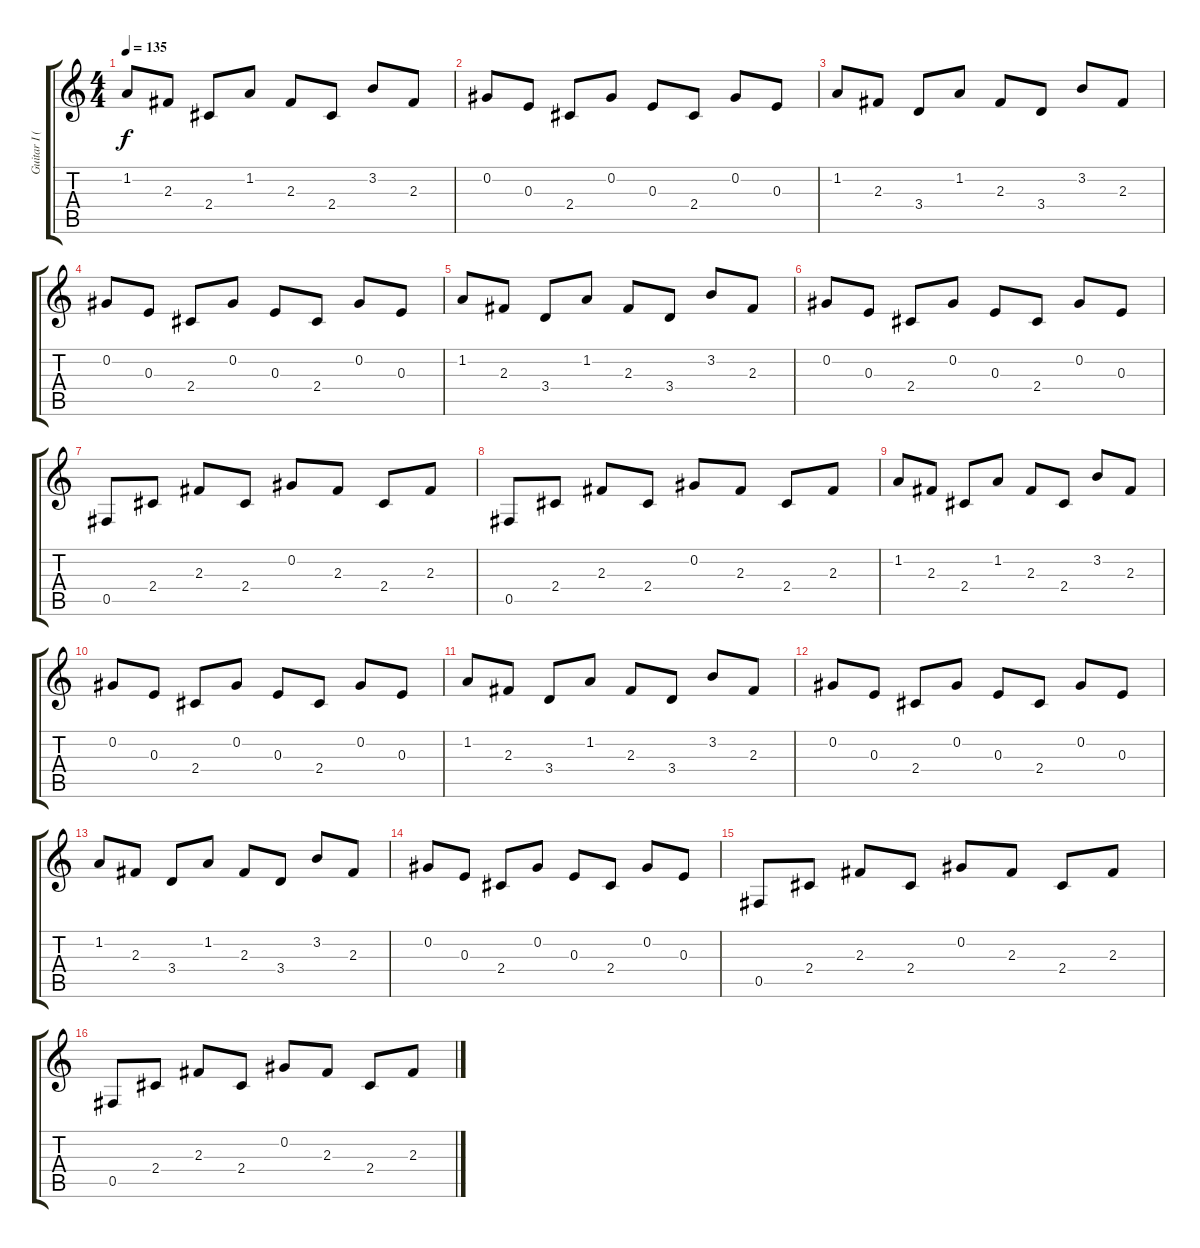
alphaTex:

\track ("Guitar I ( Acoustic )" "Guitar I (") {instrument acousticguitarsteel}
\staff {score tabs}
\tuning (Db4 Ab3 E3 B2 Gb2 Db2) {hide}
\ts (4 4)
\tempo 135
\clef g2
\ks c
1.2.8{dy f instrument acousticguitarsteel} 2.3.8 2.4.8 1.2.8 2.3.8 2.4.8 3.2.8 2.3.8 |
0.2.8 0.3.8 2.4.8 0.2.8 0.3.8 2.4.8 0.2.8 0.3.8 |
1.2.8 2.3.8 3.4.8 1.2.8 2.3.8 3.4.8 3.2.8 2.3.8 |
0.2.8 0.3.8 2.4.8 0.2.8 0.3.8 2.4.8 0.2.8 0.3.8 |
1.2.8 2.3.8 3.4.8 1.2.8 2.3.8 3.4.8 3.2.8 2.3.8 |
0.2.8 0.3.8 2.4.8 0.2.8 0.3.8 2.4.8 0.2.8 0.3.8 |
0.5.8 2.4.8 2.3.8 2.4.8 0.2.8 2.3.8 2.4.8 2.3.8 |
0.5.8 2.4.8 2.3.8 2.4.8 0.2.8 2.3.8 2.4.8 2.3.8 |
1.2.8 2.3.8 2.4.8 1.2.8 2.3.8 2.4.8 3.2.8 2.3.8 |
0.2.8 0.3.8 2.4.8 0.2.8 0.3.8 2.4.8 0.2.8 0.3.8 |
1.2.8 2.3.8 3.4.8 1.2.8 2.3.8 3.4.8 3.2.8 2.3.8 |
0.2.8 0.3.8 2.4.8 0.2.8 0.3.8 2.4.8 0.2.8 0.3.8 |
1.2.8 2.3.8 3.4.8 1.2.8 2.3.8 3.4.8 3.2.8 2.3.8 |
0.2.8 0.3.8 2.4.8 0.2.8 0.3.8 2.4.8 0.2.8 0.3.8 |
0.5.8 2.4.8 2.3.8 2.4.8 0.2.8 2.3.8 2.4.8 2.3.8 |
0.5.8 2.4.8 2.3.8 2.4.8 0.2.8 2.3.8 2.4.8 2.3.8
